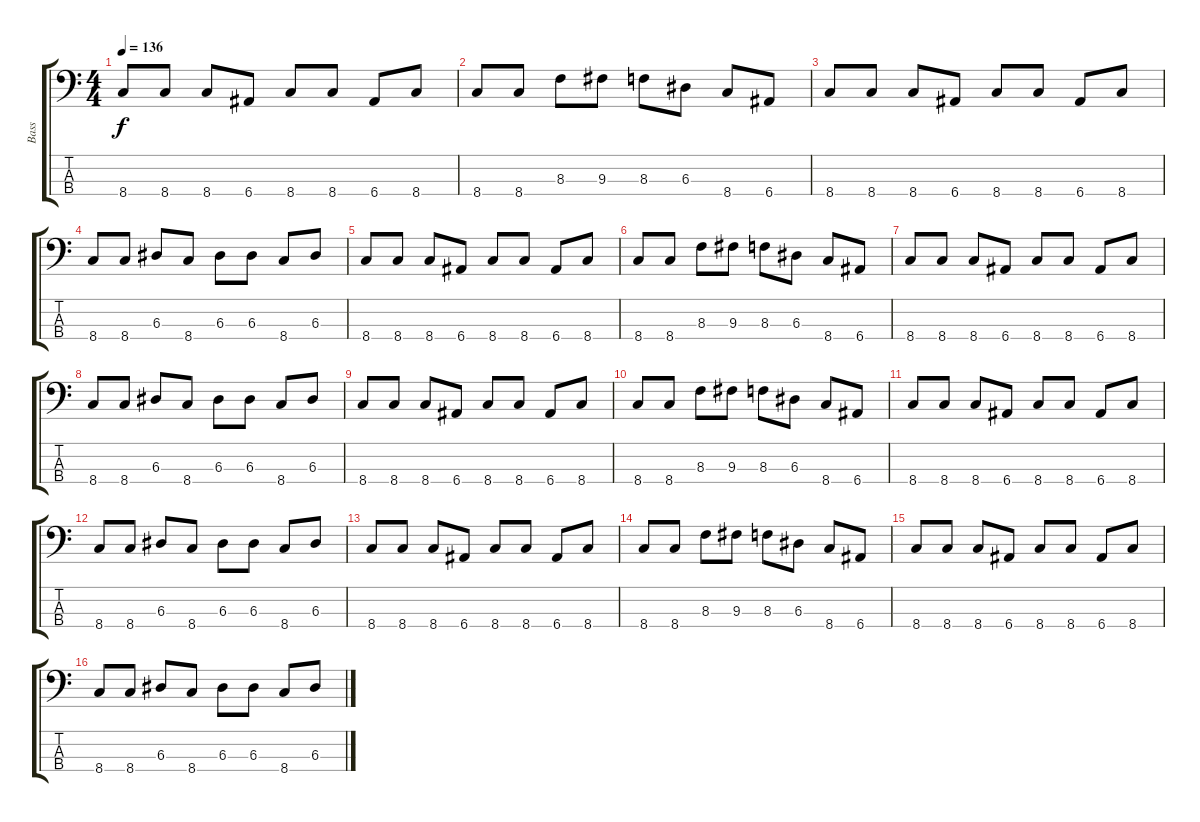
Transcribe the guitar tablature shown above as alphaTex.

\track ("Bass" "Bass") {instrument acousticguitarnylon}
\staff {score tabs}
\tuning (G2 D2 A1 E1) {hide}
\ts (4 4)
\tempo 136
\clef f4
\ks c
8.4.8{dy f instrument acousticguitarnylon} 8.4.8 8.4.8 6.4.8 8.4.8 8.4.8 6.4.8 8.4.8 |
8.4.8 8.4.8 8.3.8 9.3.8 8.3.8 6.3.8 8.4.8 6.4.8 |
8.4.8 8.4.8 8.4.8 6.4.8 8.4.8 8.4.8 6.4.8 8.4.8 |
8.4.8 8.4.8 6.3.8 8.4.8 6.3.8 6.3.8 8.4.8 6.3.8 |
8.4.8 8.4.8 8.4.8 6.4.8 8.4.8 8.4.8 6.4.8 8.4.8 |
8.4.8 8.4.8 8.3.8 9.3.8 8.3.8 6.3.8 8.4.8 6.4.8 |
8.4.8 8.4.8 8.4.8 6.4.8 8.4.8 8.4.8 6.4.8 8.4.8 |
8.4.8 8.4.8 6.3.8 8.4.8 6.3.8 6.3.8 8.4.8 6.3.8 |
8.4.8 8.4.8 8.4.8 6.4.8 8.4.8 8.4.8 6.4.8 8.4.8 |
8.4.8 8.4.8 8.3.8 9.3.8 8.3.8 6.3.8 8.4.8 6.4.8 |
8.4.8 8.4.8 8.4.8 6.4.8 8.4.8 8.4.8 6.4.8 8.4.8 |
8.4.8 8.4.8 6.3.8 8.4.8 6.3.8 6.3.8 8.4.8 6.3.8 |
8.4.8 8.4.8 8.4.8 6.4.8 8.4.8 8.4.8 6.4.8 8.4.8 |
8.4.8 8.4.8 8.3.8 9.3.8 8.3.8 6.3.8 8.4.8 6.4.8 |
8.4.8 8.4.8 8.4.8 6.4.8 8.4.8 8.4.8 6.4.8 8.4.8 |
8.4.8 8.4.8 6.3.8 8.4.8 6.3.8 6.3.8 8.4.8 6.3.8
